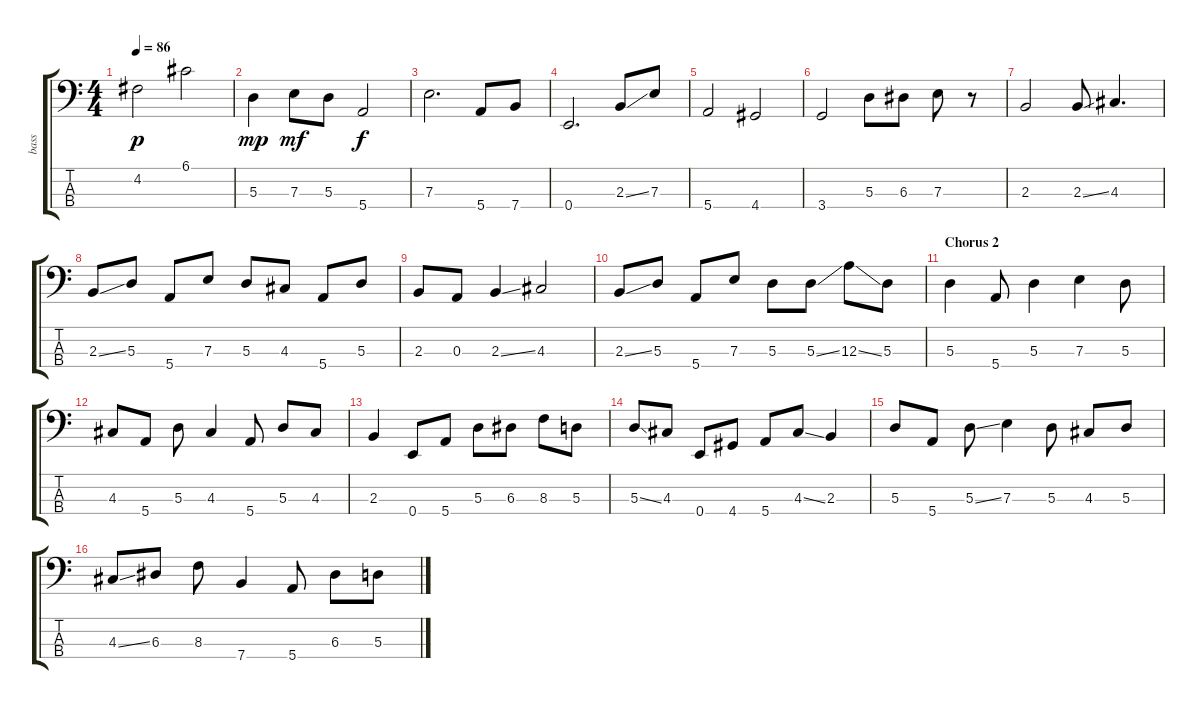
\track ("bass" "bass") {instrument electricbassfinger}
\staff {score tabs}
\tuning (G2 D2 A1 E1) {hide}
\ts (4 4)
\tempo 86
\clef f4
\ks c
4.2.2{dy p} 6.1.2 |
5.3.4{dy mp} 7.3.8{dy mf} 5.3.8 5.4.2{dy f} |
7.3.2{d} 5.4.8 7.4.8 |
0.4.2{d} 2.3{ss}.8 7.3.8 |
5.4.2 4.4.2 |
3.4.2 5.3.8 6.3.8 7.3.8 r.8 |
2.3.2 2.3{ss}.8 4.3.4{d} |
2.3{ss}.8 5.3.8 5.4.8 7.3.8 5.3.8 4.3.8 5.4.8 5.3.8 |
2.3.8 0.3.8 2.3{ss}.4 4.3.2 |
2.3{ss}.8 5.3.8 5.4.8 7.3.8 5.3.8 5.3{ss}.8 12.3{ss}.8 5.3.8 |
\section ("" "Chorus 2")
5.3.4 5.4.8 5.3.4 7.3.4 5.3.8 |
4.3.8 5.4.8 5.3.8 4.3.4 5.4.8 5.3.8 4.3.8 |
2.3.4 0.4.8 5.4.8 5.3.8 6.3.8 8.3.8 5.3.8 |
5.3{ss}.8 4.3.8 0.4.8 4.4.8 5.4.8 4.3{ss}.8 2.3.4 |
5.3.8 5.4.8 5.3{ss}.8 7.3.4 5.3.8 4.3.8 5.3.8 |
4.3{ss}.8 6.3.8 8.3.8 7.4.4 5.4.8 6.3.8 5.3.8
